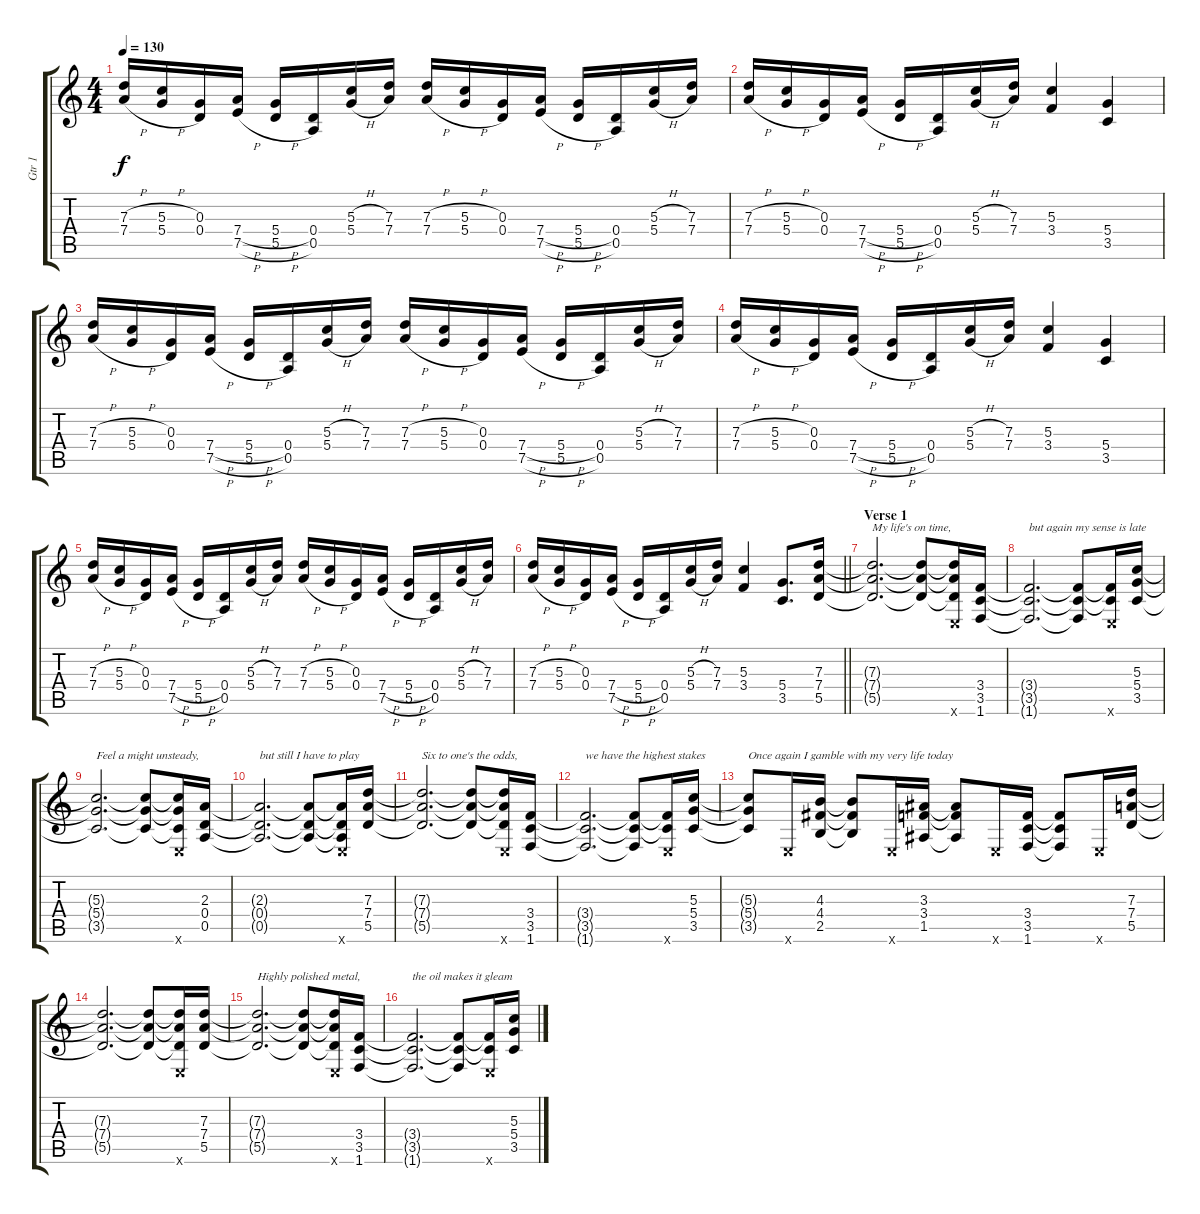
\track ("Gtr 1" "Gtr 1") {instrument acousticguitarsteel}
\staff {score tabs}
\tuning (E4 B3 G3 D3 A2 E2) {hide}
\ts (4 4)
\tempo 130
\clef g2
\ks c
(7.3{h} 7.4{h}).16{dy f} (5.3{h} 5.4{h}).16 (0.3 0.4).16 (7.4{h} 7.5{h}).16 (5.4{h} 5.5{h}).16 (0.4 0.5).16 (5.3{h} 5.4{h}).16 (7.3 7.4).16 (7.3{h} 7.4{h}).16 (5.3{h} 5.4{h}).16 (0.3 0.4).16 (7.4{h} 7.5{h}).16 (5.4{h} 5.5{h}).16 (0.4 0.5).16 (5.3{h} 5.4{h}).16 (7.3 7.4).16 |
(7.3{h} 7.4{h}).16 (5.3{h} 5.4{h}).16 (0.3 0.4).16 (7.4{h} 7.5{h}).16 (5.4{h} 5.5{h}).16 (0.4 0.5).16 (5.3{h} 5.4{h}).16 (7.3 7.4).16 (5.3 3.4).4 (5.4 3.5).4 |
(7.3{h} 7.4{h}).16 (5.3{h} 5.4{h}).16 (0.3 0.4).16 (7.4{h} 7.5{h}).16 (5.4{h} 5.5{h}).16 (0.4 0.5).16 (5.3{h} 5.4{h}).16 (7.3 7.4).16 (7.3{h} 7.4{h}).16 (5.3{h} 5.4{h}).16 (0.3 0.4).16 (7.4{h} 7.5{h}).16 (5.4{h} 5.5{h}).16 (0.4 0.5).16 (5.3{h} 5.4{h}).16 (7.3 7.4).16 |
(7.3{h} 7.4{h}).16 (5.3{h} 5.4{h}).16 (0.3 0.4).16 (7.4{h} 7.5{h}).16 (5.4{h} 5.5{h}).16 (0.4 0.5).16 (5.3{h} 5.4{h}).16 (7.3 7.4).16 (5.3 3.4).4 (5.4 3.5).4 |
(7.3{h} 7.4{h}).16 (5.3{h} 5.4{h}).16 (0.3 0.4).16 (7.4{h} 7.5{h}).16 (5.4{h} 5.5{h}).16 (0.4 0.5).16 (5.3{h} 5.4{h}).16 (7.3 7.4).16 (7.3{h} 7.4{h}).16 (5.3{h} 5.4{h}).16 (0.3 0.4).16 (7.4{h} 7.5{h}).16 (5.4{h} 5.5{h}).16 (0.4 0.5).16 (5.3{h} 5.4{h}).16 (7.3 7.4).16 |
\barLineRight lightlight
(7.3{h} 7.4{h}).16 (5.3{h} 5.4{h}).16 (0.3 0.4).16 (7.4{h} 7.5{h}).16 (5.4{h} 5.5{h}).16 (0.4 0.5).16 (5.3{h} 5.4{h}).16 (7.3 7.4).16 (5.3 3.4).4 (5.4 3.5).8{d} (7.3 7.4 5.5).16 |
\section ("" "Verse 1")
(7.3{t} 7.4{t} 5.5{t}).2{d txt "My life's on time,"} (7.3{t} 7.4{t} 5.5{t}).8 (7.3{t} 7.4{t} 5.5{t} 0.6{x}).16 (3.4 3.5 1.6).16 |
(3.4{t} 3.5{t} 1.6{t}).2{d txt "but again my sense is late"} (3.4{t} 3.5{t} 1.6{t}).8 (3.4{t} 3.5{t} 0.6{x}).16 (5.3 5.4 3.5).16 |
(5.3{t} 5.4{t} 3.5{t}).2{d txt "Feel a might unsteady,"} (5.3{t} 5.4{t} 3.5{t}).8 (5.3{t} 5.4{t} 3.5{t} 0.6{x}).16 (2.3 0.4 0.5).16 |
(2.3{t} 0.4{t} 0.5{t}).2{d txt "but still I have to play"} (2.3{t} 0.4{t} 0.5{t}).8 (2.3{t} 0.4{t} 0.5{t} 0.6{x}).16 (7.3 7.4 5.5).16 |
(7.3{t} 7.4{t} 5.5{t}).2{d txt "Six to one's the odds,"} (7.3{t} 7.4{t} 5.5{t}).8 (7.3{t} 7.4{t} 5.5{t} 0.6{x}).16 (3.4 3.5 1.6).16 |
(3.4{t} 3.5{t} 1.6{t}).2{d txt "we have the highest stakes"} (3.4{t} 3.5{t} 1.6{t}).8 (3.4{t} 3.5{t} 0.6{x}).16 (5.3 5.4 3.5).16 |
(5.3{t} 5.4{t} 3.5{t}).8{txt "Once again I gamble with my very life today"} 0.6{x}.16 (4.3 4.4 2.5).16 (4.3{t} 4.4{t} 2.5{t}).8 0.6{x}.16 (3.3 3.4 1.5).16 (3.3{t} 3.4{t} 1.5{t}).8 0.6{x}.16 (3.4 3.5 1.6).16 (3.4{t} 3.5{t} 1.6{t}).8 0.6{x}.16 (7.3 7.4 5.5).16 |
(7.3{t} 7.4{t} 5.5{t}).2{d} (7.3{t} 7.4{t} 5.5{t}).8 (7.3{t} 7.4{t} 5.5{t} 0.6{x}).16 (7.3 7.4 5.5).16 |
(7.3{t} 7.4{t} 5.5{t}).2{d txt "Highly polished metal,"} (7.3{t} 7.4{t} 5.5{t}).8 (7.3{t} 7.4{t} 5.5{t} 0.6{x}).16 (3.4 3.5 1.6).16 |
(3.4{t} 3.5{t} 1.6{t}).2{d txt "the oil makes it gleam"} (3.4{t} 3.5{t} 1.6{t}).8 (3.4{t} 3.5{t} 0.6{x}).16 (5.3 5.4 3.5).16
